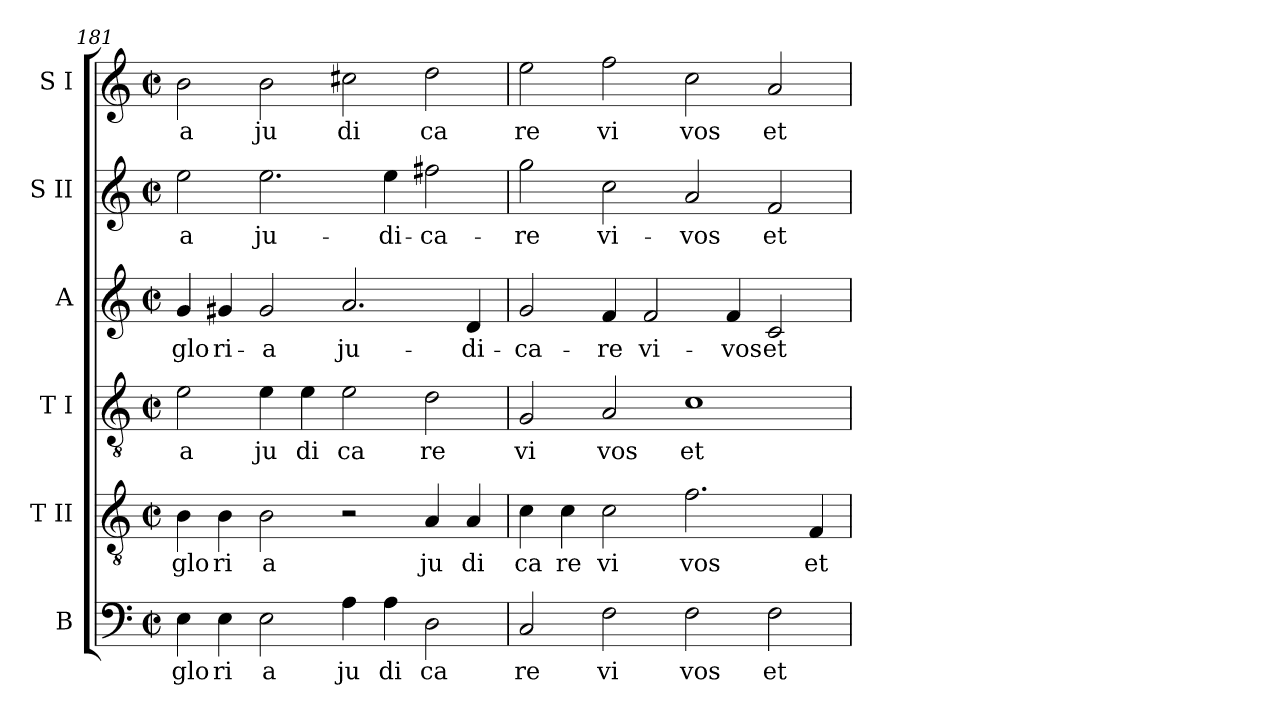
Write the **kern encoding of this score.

**kern	**text	**kern	**text	**kern	**text	**kern	**text	**kern	**text	**kern	**text
*part6	*part6	*part5	*part5	*part4	*part4	*part3	*part3	*part2	*part2	*part1	*part1
*staff6	*staff6	*staff5	*staff5	*staff4	*staff4	*staff3	*staff3	*staff2	*staff2	*staff1	*staff1
*I"B	*	*I"T II	*	*I"T I	*	*I"A	*	*I"S II	*	*I"S I	*
*I'B	*	*I'T II	*	*I'T I	*	*I'A	*	*I'S II	*	*I'S I	*
*clefF4	*	*clefGv2	*	*clefGv2	*	*clefG2	*	*clefG2	*	*clefG2	*
*k[]	*	*k[]	*	*k[]	*	*k[]	*	*k[]	*	*k[]	*
*C:	*	*C:	*	*C:	*	*C:	*	*C:	*	*C:	*
*M2/2	*	*M2/2	*	*M2/2	*	*M2/2	*	*M2/2	*	*M2/2	*
*met(c|)	*	*met(c|)	*	*met(c|)	*	*met(c|)	*	*met(c|)	*	*met(c|)	*
=181	=181	=181	=181	=181	=181	=181	=181	=181	=181	=181	=181
!	!LO:LY:b:cj	!	!LO:LY:b:cj	!	!LO:LY:b:cj	!	!LO:LY:b:cj	!	!LO:LY:b:cj	!	!LO:LY:b:cj
4E\	glo	4B\	glo	2e\	a	4g/	glo	2ee\	-a	2b\	a
!	!LO:LY:b:cj	!	!LO:LY:b:cj	!	!	!	!LO:LY:b:cj	!	!	!	!
4E\	ri	4B\	ri	.	.	4g#X/	ri-	.	.	.	.
!	!LO:LY:b:cj	!	!LO:LY:b:cj	!	!LO:LY:b:cj	!	!LO:LY:b:cj	!	!LO:LY:b:cj	!	!LO:LY:b:cj
2E\	a	2B\	a	4e\	ju	2g#/	-a	2.ee\	ju-	2b\	ju
!	!	!	!	!	!LO:LY:b:cj	!	!	!	!	!	!
.	.	.	.	4e\	di	.	.	.	.	.	.
!	!LO:LY:b:cj	!	!	!	!LO:LY:b:cj	!	!LO:LY:b:cj	!	!	!	!LO:LY:b:cj
4A\	ju	2r	.	2e\	ca	2.a/	ju-	.	.	2cc#X\	di
!	!LO:LY:b:cj	!	!	!	!	!	!	!	!LO:LY:b:cj	!	!
4A\	di	.	.	.	.	.	.	4ee\	-di-	.	.
!	!LO:LY:b:cj	!	!LO:LY:b:cj	!	!LO:LY:b:cj	!	!	!	!LO:LY:b:cj	!	!LO:LY:b:cj
2D\	ca	4A/	ju	2d\	re	.	.	2ff#X\	-ca-	2dd\	ca
!	!	!	!LO:LY:b:cj	!	!	!	!LO:LY:b:cj	!	!	!	!
.	.	4A/	di	.	.	4d/	-di-	.	.	.	.
=182	=182	=182	=182	=182	=182	=182	=182	=182	=182	=182	=182
!	!LO:LY:b:cj	!	!LO:LY:b:cj	!	!LO:LY:b:cj	!	!LO:LY:b:cj	!	!LO:LY:b:cj	!	!LO:LY:b:cj
2C/	re	4c\	ca	2G/	vi	2g/	-ca-	2gg\	-re	2ee\	re
!	!	!	!LO:LY:b:cj	!	!	!	!	!	!	!	!
.	.	4c\	re	.	.	.	.	.	.	.	.
!	!LO:LY:b:cj	!	!LO:LY:b:cj	!	!LO:LY:b:cj	!	!LO:LY:b:cj	!	!LO:LY:b:cj	!	!LO:LY:b:cj
2F\	vi	2c\	vi	2A/	vos	4f/	-re	2cc\	vi-	2ff\	vi
!	!	!	!	!	!	!	!LO:LY:b:cj	!	!	!	!
.	.	.	.	.	.	2f/	vi-	.	.	.	.
!	!LO:LY:b:cj	!	!LO:LY:b:cj	!	!LO:LY:b:cj	!	!	!	!LO:LY:b:cj	!	!LO:LY:b:cj
2F\	vos	2.f\	vos	1c	et	.	.	2a/	-vos	2cc\	vos
!	!	!	!	!	!	!	!LO:LY:b:cj	!	!	!	!
.	.	.	.	.	.	4f/	-vos	.	.	.	.
!	!LO:LY:b:cj	!	!	!	!	!	!LO:LY:b:cj	!	!LO:LY:b:cj	!	!LO:LY:b:cj
2F\	et	.	.	.	.	2c/	et	2f/	et	2a/	et
!	!	!	!LO:LY:b:cj	!	!	!	!	!	!	!	!
.	.	4F/	et	.	.	.	.	.	.	.	.
=	=	=	=	=	=	=	=	=	=	=	=
*-	*-	*-	*-	*-	*-	*-	*-	*-	*-	*-	*-
